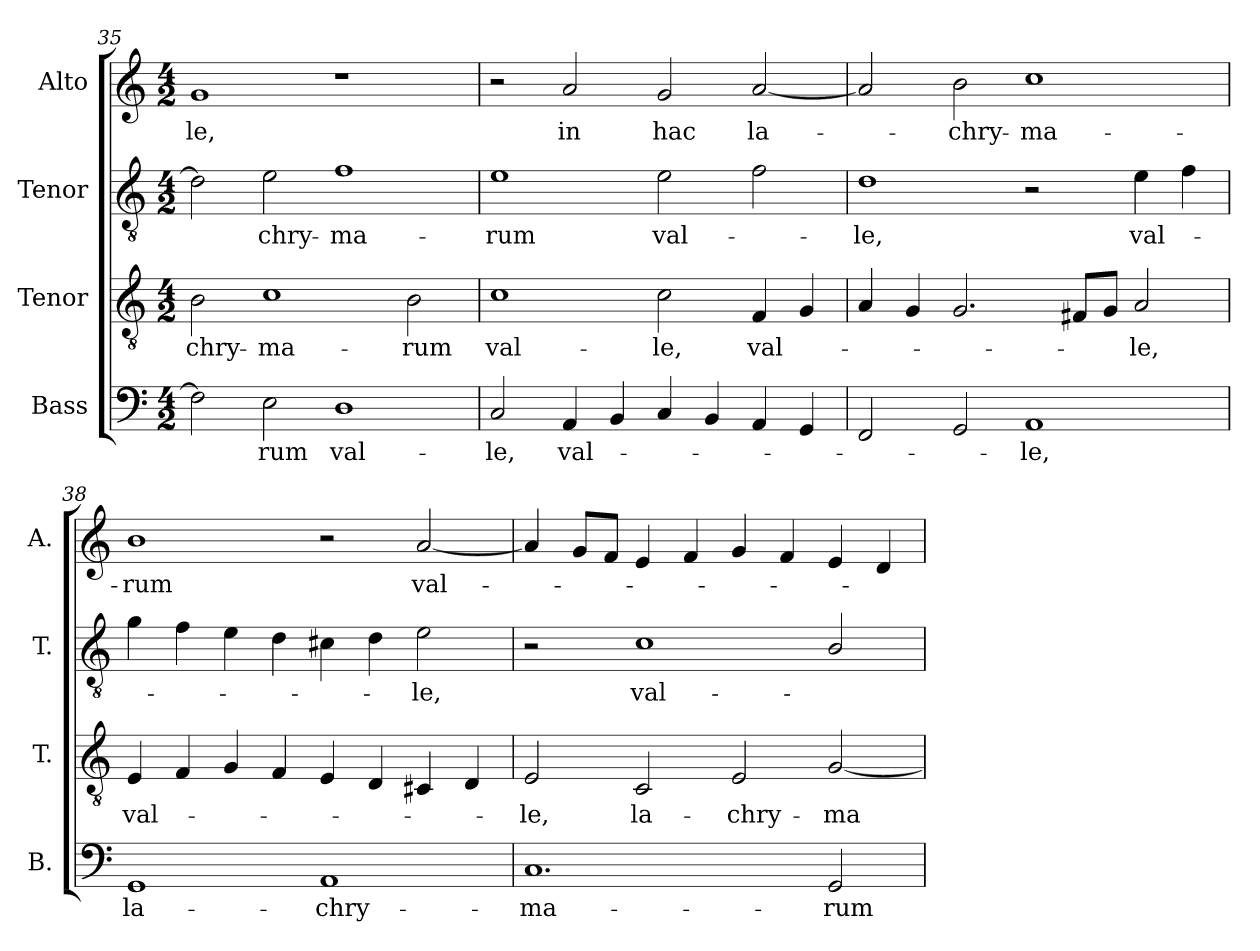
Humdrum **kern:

**kern	**text	**kern	**text	**kern	**text	**kern	**text
*part4	*part4	*part3	*part3	*part2	*part2	*part1	*part1
*staff4	*staff4	*staff3	*staff3	*staff2	*staff2	*staff1	*staff1
*I"Bass	*	*I"Tenor	*	*I"Tenor	*	*I"Alto	*
*I'B.	*	*I'T.	*	*I'T.	*	*I'A.	*
*clefF4	*	*clefGv2	*	*clefGv2	*	*clefG2	*
*	*	*ITrd7c12	*	*ITrd7c12	*	*	*
*k[]	*	*k[]	*	*k[]	*	*k[]	*
*C:	*	*C:	*	*C:	*	*C:	*
*M4/2	*	*M4/2	*	*M4/2	*	*M4/2	*
=35	=35	=35	=35	=35	=35	=35	=35
!	!	!	!LO:LY:b:color=#000000	!	!	!	!
!	!	!	!	!	!	!	!LO:LY:b:color=#000000
2Fi\]	.	2BBi\	-chry-	2Di\]	.	1gi	-le,
!	!LO:LY:b:color=#000000	!	!	!	!	!	!
!	!	!	!LO:LY:b:color=#000000	!	!	!	!
!	!	!	!	!	!LO:LY:b:color=#000000	!	!
2Ei\	-rum	1Ci	-ma-	2Ei\	-chry-	.	.
!	!LO:LY:b:color=#000000	!	!	!	!	!	!
!	!	!	!	!	!LO:LY:b:color=#000000	!	!
1Di	val-	.	.	1Fi	-ma-	1r	.
!	!	!	!LO:LY:b:color=#000000	!	!	!	!
.	.	2BBi\	-rum	.	.	.	.
=36	=36	=36	=36	=36	=36	=36	=36
!	!LO:LY:b:color=#000000	!	!	!	!	!	!
!	!	!	!LO:LY:b:color=#000000	!	!	!	!
!	!	!	!	!	!LO:LY:b:color=#000000	!	!
2Ci/	-le,	1Ci	val-	1Ei	-rum	2r	.
!	!LO:LY:b:color=#000000	!	!	!	!	!	!
!	!	!	!	!	!	!	!LO:LY:b:color=#000000
4AAi/	val-	.	.	.	.	2ai/	in
4BBi/	.	.	.	.	.	.	.
!	!	!	!LO:LY:b:color=#000000	!	!	!	!
!	!	!	!	!	!LO:LY:b:color=#000000	!	!
!	!	!	!	!	!	!	!LO:LY:b:color=#000000
4Ci/	.	2Ci\	-le,	2Ei\	val-	2gi/	hac
4BBi/	.	.	.	.	.	.	.
!	!	!	!LO:LY:b:color=#000000	!	!	!	!
!	!	!	!	!	!	!	!LO:LY:b:color=#000000
4AAi/	.	4FFi/	val-	2Fi\	.	[2ai/	la-
4GGi/	.	4GGi/	.	.	.	.	.
!!LO:LB:g=z
=37	=37	=37	=37	=37	=37	=37	=37
!	!	!	!	!	!LO:LY:b:color=#000000	!	!
2FFi/	.	4AAi/	.	1Di	-le,	2ai/]	.
.	.	4GGi/	.	.	.	.	.
!	!	!	!	!	!	!	!LO:LY:b:color=#000000
2GGi/	.	2.GGi/	.	.	.	2bi\	-chry-
!	!LO:LY:b:color=#000000	!	!	!	!	!	!
!	!	!	!	!	!	!	!LO:LY:b:color=#000000
1AAi	-le,	.	.	2r	.	1cci	-ma-
.	.	8FF#Xi/L	.	.	.	.	.
.	.	8GGi/J	.	.	.	.	.
!	!	!	!LO:LY:b:color=#000000	!	!	!	!
!	!	!	!	!	!LO:LY:b:color=#000000	!	!
.	.	2AAi/	-le,	4Ei\	val-	.	.
.	.	.	.	4Fi\	.	.	.
=38	=38	=38	=38	=38	=38	=38	=38
!	!LO:LY:b:color=#000000	!	!	!	!	!	!
!	!	!	!LO:LY:b:color=#000000	!	!	!	!
!	!	!	!	!	!	!	!LO:LY:b:color=#000000
1GGi	la-	4EEi/	val-	4Gi\	.	1bi	-rum
.	.	4FFi/	.	4Fi\	.	.	.
.	.	4GGi/	.	4Ei\	.	.	.
.	.	4FFi/	.	4Di\	.	.	.
!	!LO:LY:b:color=#000000	!	!	!	!	!	!
1AAi	-chry-	4EEi/	.	4C#Xi\	.	2r	.
.	.	4DDi/	.	4Di\	.	.	.
!	!	!	!	!	!LO:LY:b:color=#000000	!	!
!	!	!	!	!	!	!	!LO:LY:b:color=#000000
.	.	4CC#Xi/	.	2Ei\	-le,	[2ai/	val-
.	.	4DDi/	.	.	.	.	.
=39	=39	=39	=39	=39	=39	=39	=39
!	!LO:LY:b:color=#000000	!	!	!	!	!	!
!	!	!	!LO:LY:b:color=#000000	!	!	!	!
1.Ci	-ma-	2EEi/	-le,	2r	.	4ai/]	.
.	.	.	.	.	.	8gi/L	.
.	.	.	.	.	.	8fi/J	.
!	!	!	!LO:LY:b:color=#000000	!	!	!	!
!	!	!	!	!	!LO:LY:b:color=#000000	!	!
.	.	2CCi/	la-	1Ci	val-	4ei/	.
.	.	.	.	.	.	4fi/	.
!	!	!	!LO:LY:b:color=#000000	!	!	!	!
.	.	2EEi/	-chry-	.	.	4gi/	.
.	.	.	.	.	.	4fi/	.
!	!LO:LY:b:color=#000000	!	!	!	!	!	!
!	!	!	!LO:LY:b:color=#000000	!	!	!	!
2GGi/	-rum	[2GGi/	-ma-	2BBi/	.	4ei/	.
.	.	.	.	.	.	4di/	.
=	=	=	=	=	=	=	=
*-	*-	*-	*-	*-	*-	*-	*-
